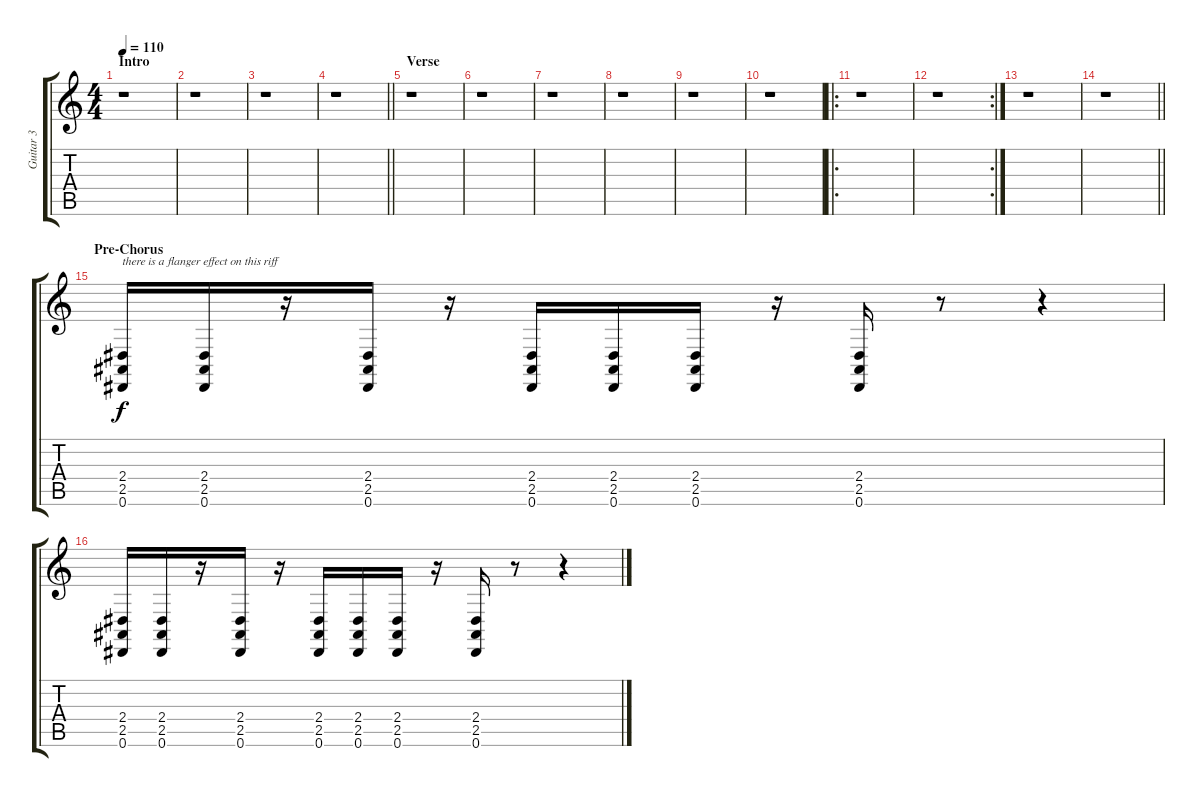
\track ("Guitar 3" "Guitar 3") {instrument tuba}
\staff {score tabs}
\tuning (Eb4 Bb3 Gb3 Db3 Ab2 Eb2) {hide}
\ts (4 4)
\section ("" "Intro")
\tempo 110
\clef g2
\ks c
r.1{dy f instrument tuba} |
r.1 |
r.1 |
\barLineRight lightlight
r.1 |
\section ("" "Verse")
r.1 |
r.1 |
r.1 |
r.1 |
r.1 |
r.1 |
\ro
r.1 |
\rc 2
r.1 |
r.1 |
\barLineRight lightlight
r.1 |
\section ("" "Pre-Chorus")
(2.4 2.5 0.6).16{txt "there is a flanger effect on this riff" balance 11} (2.4 2.5 0.6).16 r.16 (2.4 2.5 0.6).16 r.16 (2.4 2.5 0.6).16 (2.4 2.5 0.6).16 (2.4 2.5 0.6).16 r.16 (2.4 2.5 0.6).16 r.8 r.4 |
(2.4 2.5 0.6).16{balance 5} (2.4 2.5 0.6).16 r.16 (2.4 2.5 0.6).16 r.16 (2.4 2.5 0.6).16 (2.4 2.5 0.6).16 (2.4 2.5 0.6).16 r.16 (2.4 2.5 0.6).16 r.8 r.4
